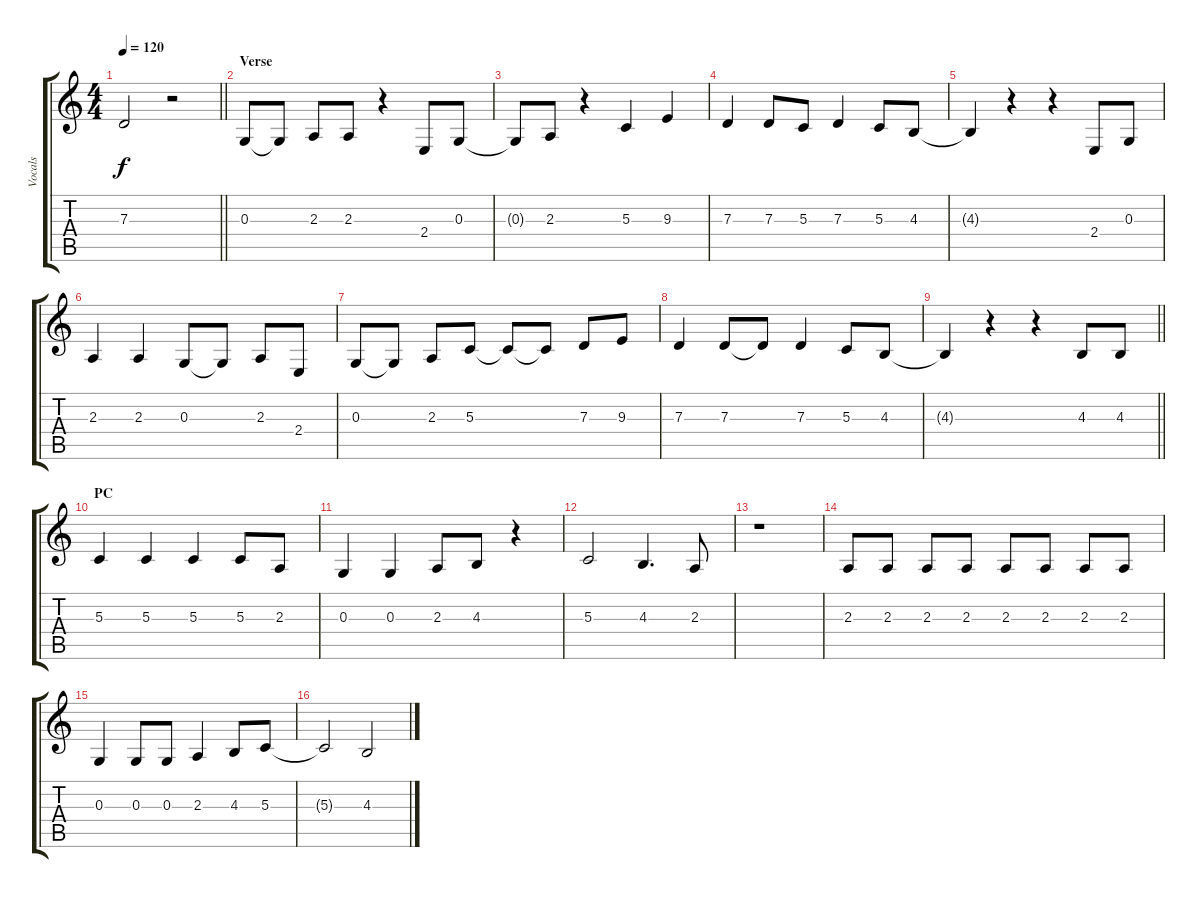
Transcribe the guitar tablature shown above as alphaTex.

\track ("Vocals" "Vocals") {instrument whistle}
\staff {score tabs}
\tuning (E4 B3 G3 D3 A2 E2) {hide}
\ts (4 4)
\tempo 120
\clef g2
\barLineRight lightlight
\ks c
7.3.2{dy f} r.2 |
\section ("" "Verse")
0.3.8 0.3{t}.8 2.3.8 2.3.8 r.4 2.4.8 0.3.8 |
0.3{t}.8 2.3.8 r.4 5.3.4 9.3.4 |
7.3.4 7.3.8 5.3.8 7.3.4 5.3.8 4.3.8 |
4.3{t}.4 r.4 r.4 2.4.8 0.3.8 |
2.3.4 2.3.4 0.3.8 0.3{t}.8 2.3.8 2.4.8 |
0.3.8 0.3{t}.8 2.3.8 5.3.8 5.3{t}.8 5.3{t}.8 7.3.8 9.3.8 |
7.3.4 7.3.8 7.3{t}.8 7.3.4 5.3.8 4.3.8 |
\barLineRight lightlight
4.3{t}.4 r.4 r.4 4.3.8 4.3.8 |
\section ("" "PC")
5.3.4 5.3.4 5.3.4 5.3.8 2.3.8 |
0.3.4 0.3.4 2.3.8 4.3.8 r.4 |
5.3.2 4.3.4{d} 2.3.8 |
r.1 |
2.3.8 2.3.8 2.3.8 2.3.8 2.3.8 2.3.8 2.3.8 2.3.8 |
0.3.4 0.3.8 0.3.8 2.3.4 4.3.8 5.3.8 |
5.3{t}.2 4.3.2
